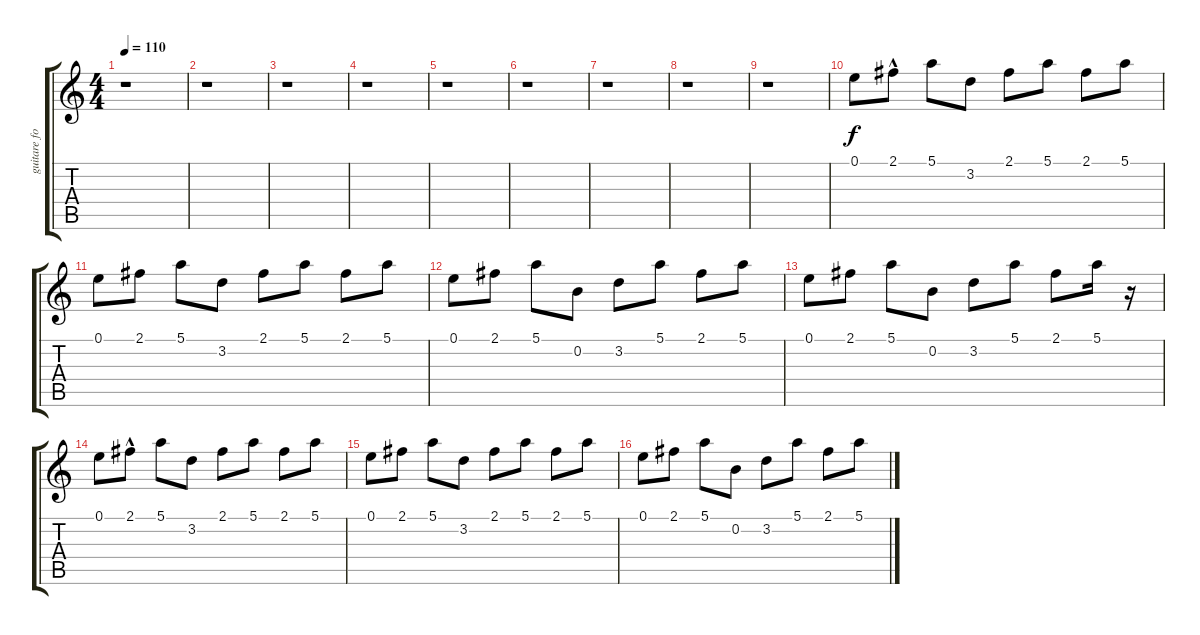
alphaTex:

\track ("guitare folk" "guitare fo") {instrument acousticguitarsteel}
\staff {score tabs}
\tuning (E4 B3 G3 D3 A2 E2) {hide}
\ts (4 4)
\tempo 110
\clef g2
\ks c
r.1{dy f} |
r.1 |
r.1 |
r.1 |
r.1 |
r.1 |
r.1 |
r.1 |
r.1 |
0.1.8 2.1{hac}.8 5.1.8 3.2.8 2.1.8 5.1.8 2.1.8 5.1.8 |
0.1.8 2.1.8 5.1.8 3.2.8 2.1.8 5.1.8 2.1.8 5.1.8 |
0.1.8 2.1.8 5.1.8 0.2.8 3.2.8 5.1.8 2.1.8 5.1.8 |
0.1.8 2.1.8 5.1.8 0.2.8 3.2.8 5.1.8 2.1.8 5.1.16 r.16 |
0.1.8 2.1{hac}.8 5.1.8 3.2.8 2.1.8 5.1.8 2.1.8 5.1.8 |
0.1.8 2.1.8 5.1.8 3.2.8 2.1.8 5.1.8 2.1.8 5.1.8 |
0.1.8 2.1.8 5.1.8 0.2.8 3.2.8 5.1.8 2.1.8 5.1.8
